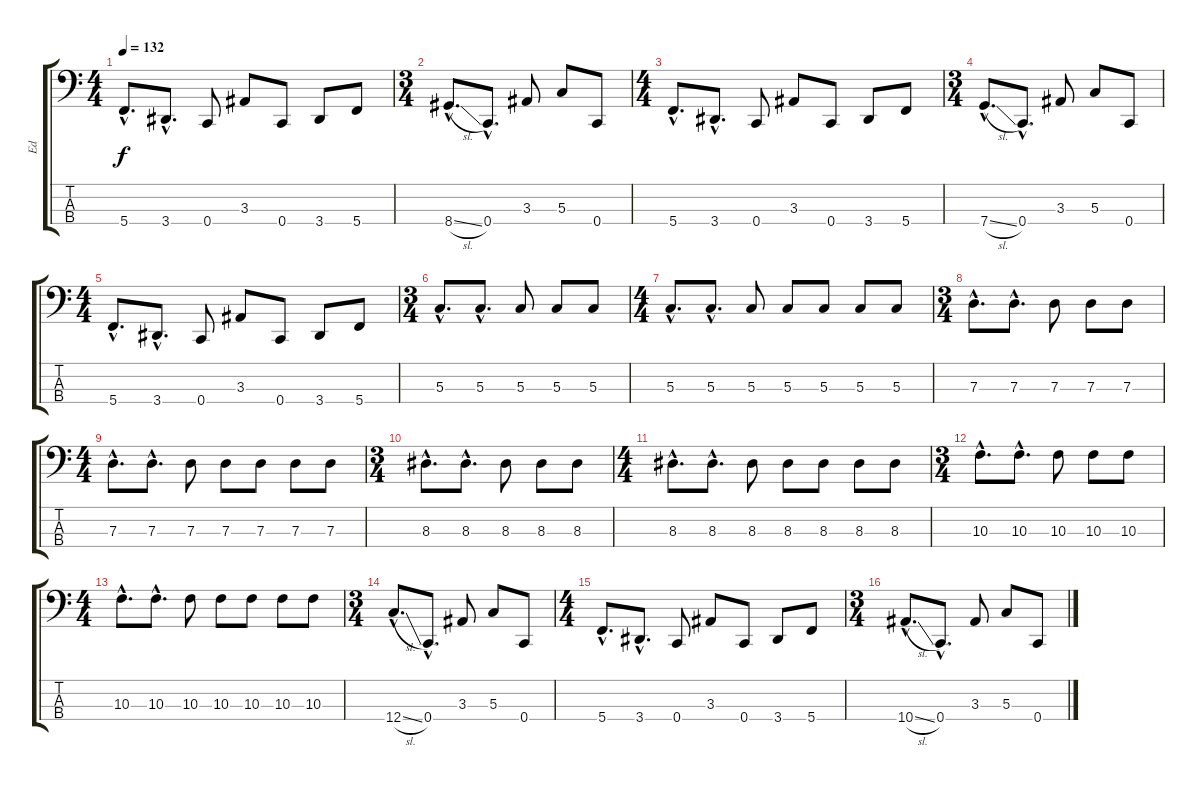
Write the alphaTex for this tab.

\track ("Ed" "Ed") {instrument electricbasspick}
\staff {score tabs}
\tuning (F2 C2 G1 C1) {hide}
\ts (4 4)
\tempo 132
\clef f4
\ks c
5.4{hac}.8{d dy f} 3.4{hac}.8{d} 0.4.8 3.3.8 0.4.8 3.4.8 5.4.8 |
\ts (3 4)
8.4{sl hac}.8{d} 0.4{hac}.8{d} 3.3.8 5.3.8 0.4.8 |
\ts (4 4)
5.4{hac}.8{d} 3.4{hac}.8{d} 0.4.8 3.3.8 0.4.8 3.4.8 5.4.8 |
\ts (3 4)
7.4{sl hac}.8{d} 0.4{hac}.8{d} 3.3.8 5.3.8 0.4.8 |
\ts (4 4)
5.4{hac}.8{d} 3.4{hac}.8{d} 0.4.8 3.3.8 0.4.8 3.4.8 5.4.8 |
\ts (3 4)
5.3{hac}.8{d} 5.3{hac}.8{d} 5.3.8 5.3.8 5.3.8 |
\ts (4 4)
5.3{hac}.8{d} 5.3{hac}.8{d} 5.3.8 5.3.8 5.3.8 5.3.8 5.3.8 |
\ts (3 4)
7.3{hac}.8{d} 7.3{hac}.8{d} 7.3.8 7.3.8 7.3.8 |
\ts (4 4)
7.3{hac}.8{d} 7.3{hac}.8{d} 7.3.8 7.3.8 7.3.8 7.3.8 7.3.8 |
\ts (3 4)
8.3{hac}.8{d} 8.3{hac}.8{d} 8.3.8 8.3.8 8.3.8 |
\ts (4 4)
8.3{hac}.8{d} 8.3{hac}.8{d} 8.3.8 8.3.8 8.3.8 8.3.8 8.3.8 |
\ts (3 4)
10.3{hac}.8{d} 10.3{hac}.8{d} 10.3.8 10.3.8 10.3.8 |
\ts (4 4)
10.3{hac}.8{d} 10.3{hac}.8{d} 10.3.8 10.3.8 10.3.8 10.3.8 10.3.8 |
\ts (3 4)
12.4{sl hac}.8{d} 0.4{hac}.8{d} 3.3.8 5.3.8 0.4.8 |
\ts (4 4)
5.4{hac}.8{d} 3.4{hac}.8{d} 0.4.8 3.3.8 0.4.8 3.4.8 5.4.8 |
\ts (3 4)
10.4{sl hac}.8{d} 0.4{hac}.8{d} 3.3.8 5.3.8 0.4.8
